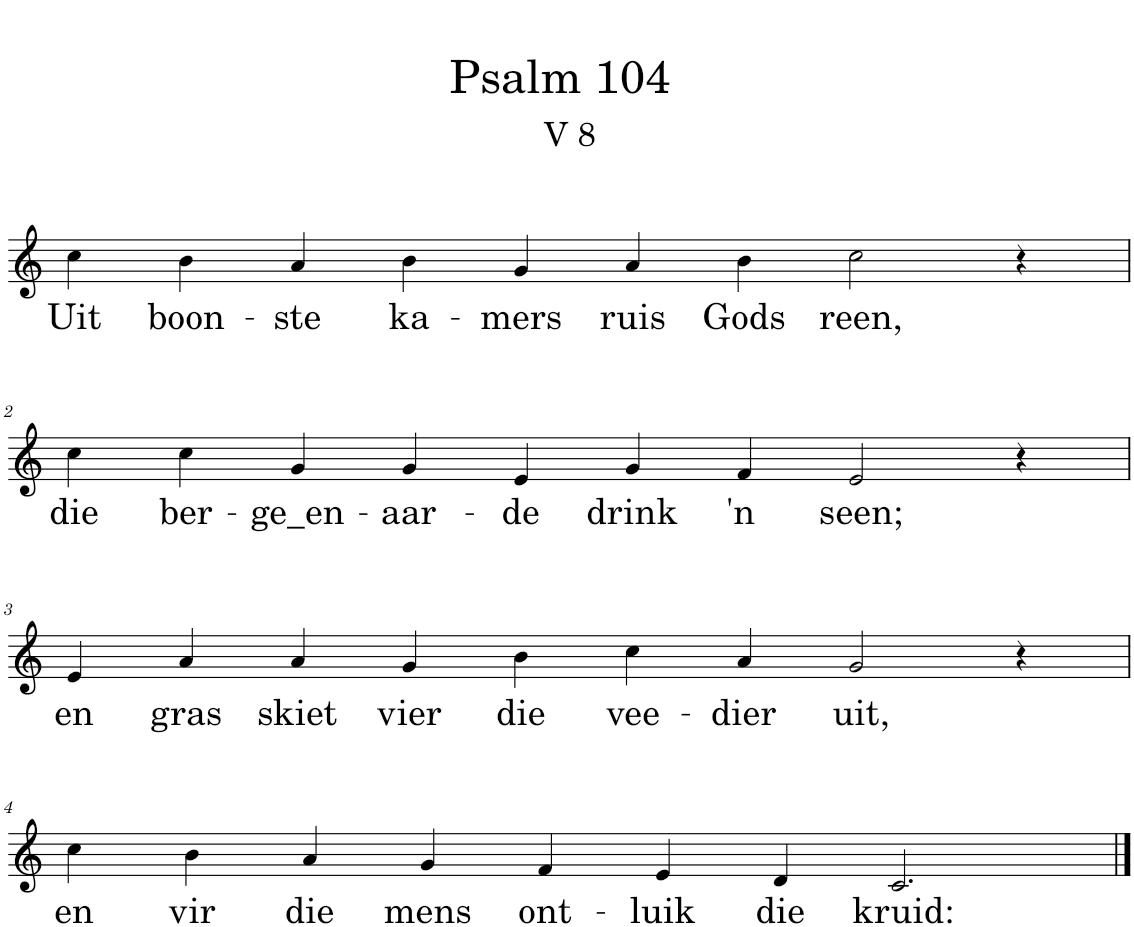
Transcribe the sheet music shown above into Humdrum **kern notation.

**kern	**text
*part1	*part1
*staff1	*staff1
*I"Pipe Organ	*
*I'Org.	*
*clefG2	*
*k[]	*
*M10/4	*
=1	=1
!	!LO:LY:b
4cc\	Uit
!	!LO:LY:b
4b\	boon-
!	!LO:LY:b
4a/	-ste
!	!LO:LY:b
4b\	ka-
!	!LO:LY:b
4g/	-mers
!	!LO:LY:b
4a/	ruis
!	!LO:LY:b
4b\	Gods
!	!LO:LY:b
2cc\	reen,
4r	.
!!LO:LB:g=z
=2	=2
!	!LO:LY:b
4cc\	die
!	!LO:LY:b
4cc\	ber-
!	!LO:LY:b
4g/	-ge_en-
!	!LO:LY:b
4g/	-aar-
!	!LO:LY:b
4e/	-de
!	!LO:LY:b
4g/	drink
!	!LO:LY:b
4f/	'n
!	!LO:LY:b
2e/	seen;
4r	.
!!LO:LB:g=z
=3	=3
!	!LO:LY:b
4e/	en
!	!LO:LY:b
4a/	gras
!	!LO:LY:b
4a/	skiet
!	!LO:LY:b
4g/	vier
!	!LO:LY:b
4b\	die
!	!LO:LY:b
4cc\	vee-
!	!LO:LY:b
4a/	-dier
!	!LO:LY:b
2g/	uit,
4r	.
!!LO:LB:g=z
=4	=4
!	!LO:LY:b
4cc\	en
!	!LO:LY:b
4b\	vir
!	!LO:LY:b
4a/	die
!	!LO:LY:b
4g/	mens
!	!LO:LY:b
4f/	ont-
!	!LO:LY:b
4e/	-luik
!	!LO:LY:b
4d/	die
!	!LO:LY:b
2.c/	kruid:
==	==
*-	*-
